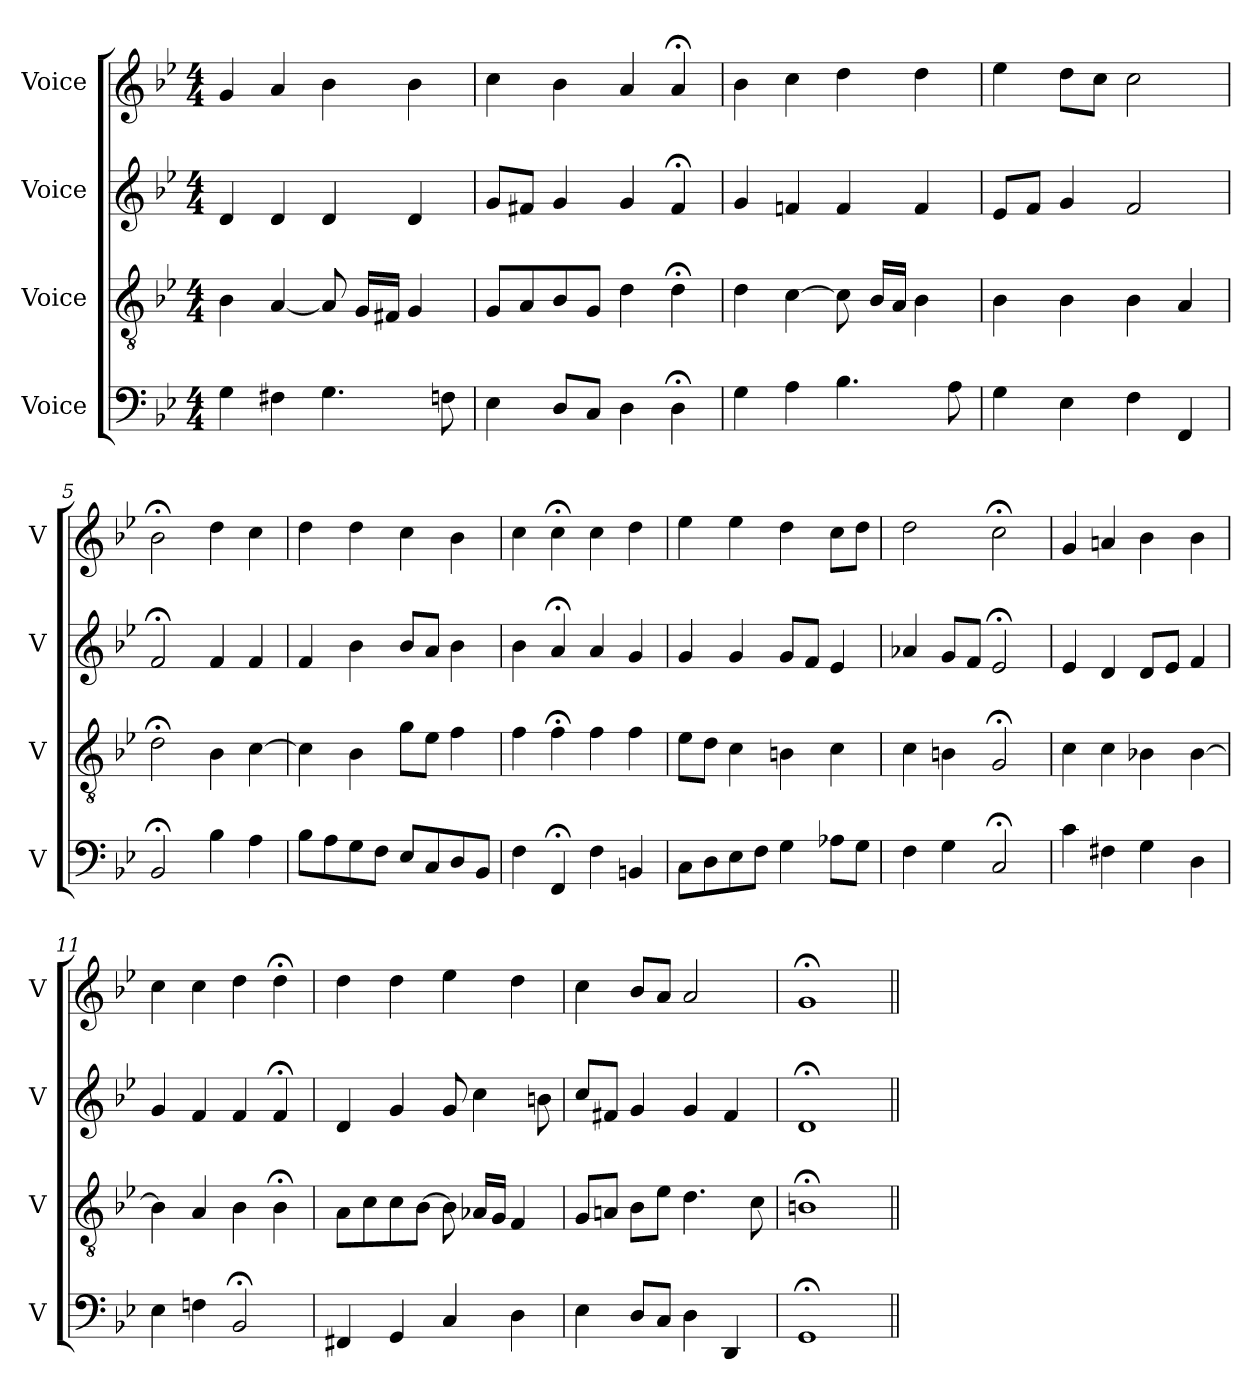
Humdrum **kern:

**kern	**kern	**kern	**kern
*part4	*part3	*part2	*part1
*staff4	*staff3	*staff2	*staff1
*I"Voice	*I"Voice	*I"Voice	*I"Voice
*I'V	*I'V	*I'V	*I'V
*clefF4	*clefGv2	*clefG2	*clefG2
*k[b-e-]	*k[b-e-]	*k[b-e-]	*k[b-e-]
*M4/4	*M4/4	*M4/4	*M4/4
*MM100	*MM100	*MM100	*MM100
=1	=1	=1	=1
4G\	4B-\	4d/	4g/
4F#X\	[4A/	4d/	4a/
4.G\	8A/]	4d/	4b-\
.	16G/LL	.	.
.	16F#X/JJ	.	.
.	4G/	4d/	4b-\
8Fn\	.	.	.
=2	=2	=2	=2
4E-\	8G/L	8g/L	4cc\
.	8A/	8f#X/J	.
8D/L	8B-/	4g/	4b-\
8C/J	8G/J	.	.
4D\	4d\	4g/	4a/
4D;\	4d;\	4f#;/	4a;/
=3	=3	=3	=3
4G\	4d\	4g/	4b-\
4A\	[4c\	4fn/	4cc\
4.B-\	8c\]	4f/	4dd\
.	16B-/LL	.	.
.	16A/JJ	.	.
.	4B-\	4f/	4dd\
8A\	.	.	.
=4	=4	=4	=4
4G\	4B-\	8e-/L	4ee-\
.	.	8f/J	.
4E-\	4B-\	4g/	8dd\L
.	.	.	8cc\J
4F\	4B-\	2f/	2cc\
4FF/	4A/	.	.
!!LO:LB:g=z
=5	=5	=5	=5
2BB-;/	2d;\	2f;/	2b-;\
4B-\	4B-\	4f/	4dd\
4A\	[4c\	4f/	4cc\
=6	=6	=6	=6
8B-\L	4c\]	4f/	4dd\
8A\	.	.	.
8G\	4B-\	4b-\	4dd\
8F\J	.	.	.
8E-/L	8g\L	8b-/L	4cc\
8C/	8e-\J	8a/J	.
8D/	4f\	4b-\	4b-\
8BB-/J	.	.	.
=7	=7	=7	=7
4F\	4f\	4b-\	4cc\
4FF;/	4f;\	4a;/	4cc;\
4F\	4f\	4a/	4cc\
4BBn/	4f\	4g/	4dd\
=8	=8	=8	=8
8C\L	8e-\L	4g/	4ee-\
8D\	8d\J	.	.
8E-\	4c\	4g/	4ee-\
8F\J	.	.	.
4G\	4Bn\	8g/L	4dd\
.	.	8f/J	.
8A-X\L	4c\	4e-/	8cc\L
8G\J	.	.	8dd\J
=9	=9	=9	=9
4F\	4c\	4a-X/	2dd\
4G\	4Bn\	8g/L	.
.	.	8f/J	.
2C;/	2G;/	2e-;/	2cc;\
!!LO:LB:g=z
=10	=10	=10	=10
4c\	4c\	4e-/	4g/
4F#X\	4c\	4d/	4an/
4G\	4B-X\	8d/L	4b-\
.	.	8e-/J	.
4D\	[4B-\	4f/	4b-\
=11	=11	=11	=11
4E-\	4B-\]	4g/	4cc\
4Fn\	4A/	4f/	4cc\
2BB-;/	4B-\	4f/	4dd\
.	4B-;\	4f;/	4dd;\
=12	=12	=12	=12
4FF#X/	8A\L	4d/	4dd\
.	8c\	.	.
4GG/	8c\	4g/	4dd\
.	[8B-\J	.	.
4C/	8B-\]	8g/	4ee-\
.	16A-X/LL	4cc\	.
.	16G/JJ	.	.
4D\	4F/	.	4dd\
.	.	8bn\	.
=13	=13	=13	=13
4E-\	8G/L	8cc/L	4cc\
.	8An/J	8f#X/J	.
8D/L	8B-\L	4g/	8b-/L
8C/J	8e-\J	.	8a/J
4D\	4.d\	4g/	2a/
4DD/	.	4f#/	.
.	8c\	.	.
=14	=14	=14	=14
1GG;	1Bn;	1d;	1g;
=||	=||	=||	=||
*-	*-	*-	*-
